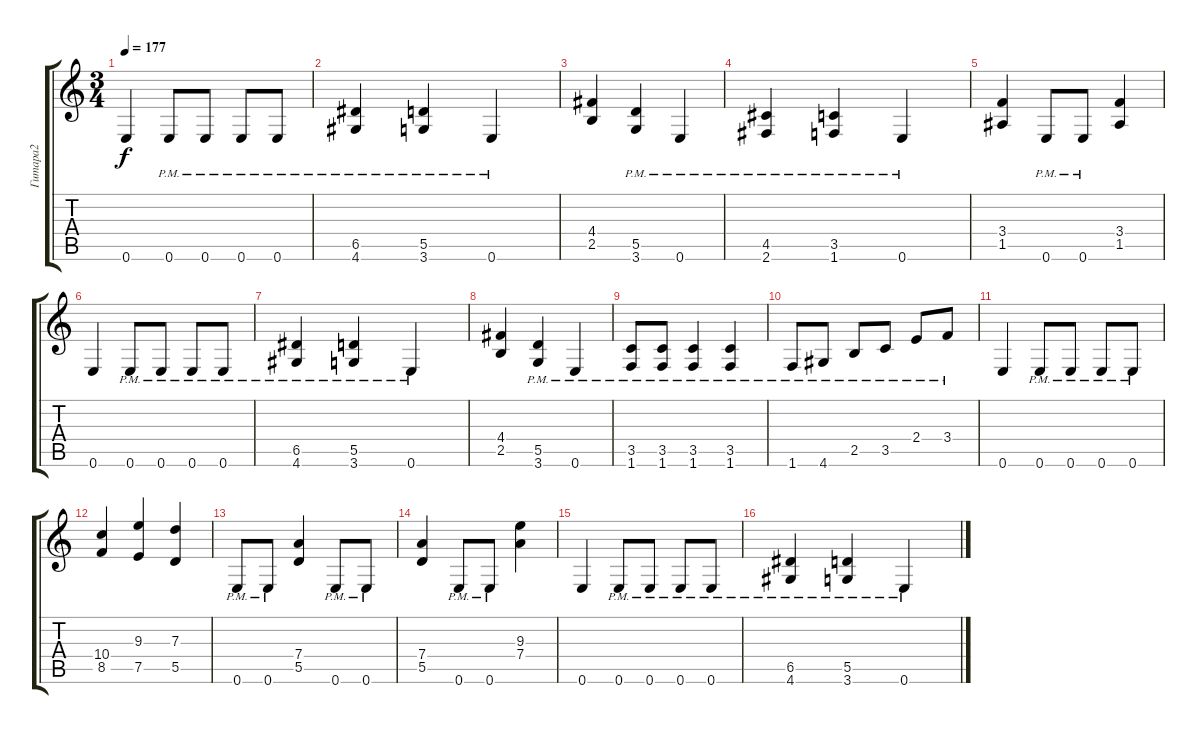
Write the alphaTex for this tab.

\track ("Гитара2" "Гитара2") {instrument distortionguitar}
\staff {score tabs}
\tuning (E4 B3 G3 D3 A2 E2) {hide}
\ts (3 4)
\tempo 177
\clef g2
\ks c
0.6.4{dy f} 0.6{pm}.8 0.6{pm}.8 0.6{pm}.8 0.6{pm}.8 |
(6.5{pm} 4.6{pm}).4 (5.5{pm} 3.6{pm}).4 0.6{pm}.4 |
(4.4 2.5).4 (5.5{pm} 3.6{pm}).4 0.6{pm}.4 |
(4.5{pm} 2.6{pm}).4 (3.5{pm} 1.6{pm}).4 0.6{pm}.4 |
(3.4 1.5).4 0.6{pm}.8 0.6{pm}.8 (3.4 1.5).4 |
0.6.4 0.6{pm}.8 0.6{pm}.8 0.6{pm}.8 0.6{pm}.8 |
(6.5{pm} 4.6{pm}).4 (5.5{pm} 3.6{pm}).4 0.6{pm}.4 |
(4.4 2.5).4 (5.5{pm} 3.6{pm}).4 0.6{pm}.4 |
(3.5{pm} 1.6{pm}).8 (3.5{pm} 1.6{pm}).8 (3.5{pm} 1.6{pm}).4 (3.5{pm} 1.6{pm}).4 |
1.6{pm}.8 4.6{pm}.8 2.5{pm}.8 3.5{pm}.8 2.4{pm}.8 3.4{pm}.8 |
0.6.4 0.6{pm}.8 0.6{pm}.8 0.6{pm}.8 0.6{pm}.8 |
(10.4 8.5).4 (9.3 7.5).4 (7.3 5.5).4 |
0.6{pm}.8 0.6{pm}.8 (7.4 5.5).4 0.6{pm}.8 0.6{pm}.8 |
(7.4 5.5).4 0.6{pm}.8 0.6{pm}.8 (9.3 7.4).4 |
0.6.4 0.6{pm}.8 0.6{pm}.8 0.6{pm}.8 0.6{pm}.8 |
(6.5{pm} 4.6{pm}).4 (5.5{pm} 3.6{pm}).4 0.6{pm}.4
